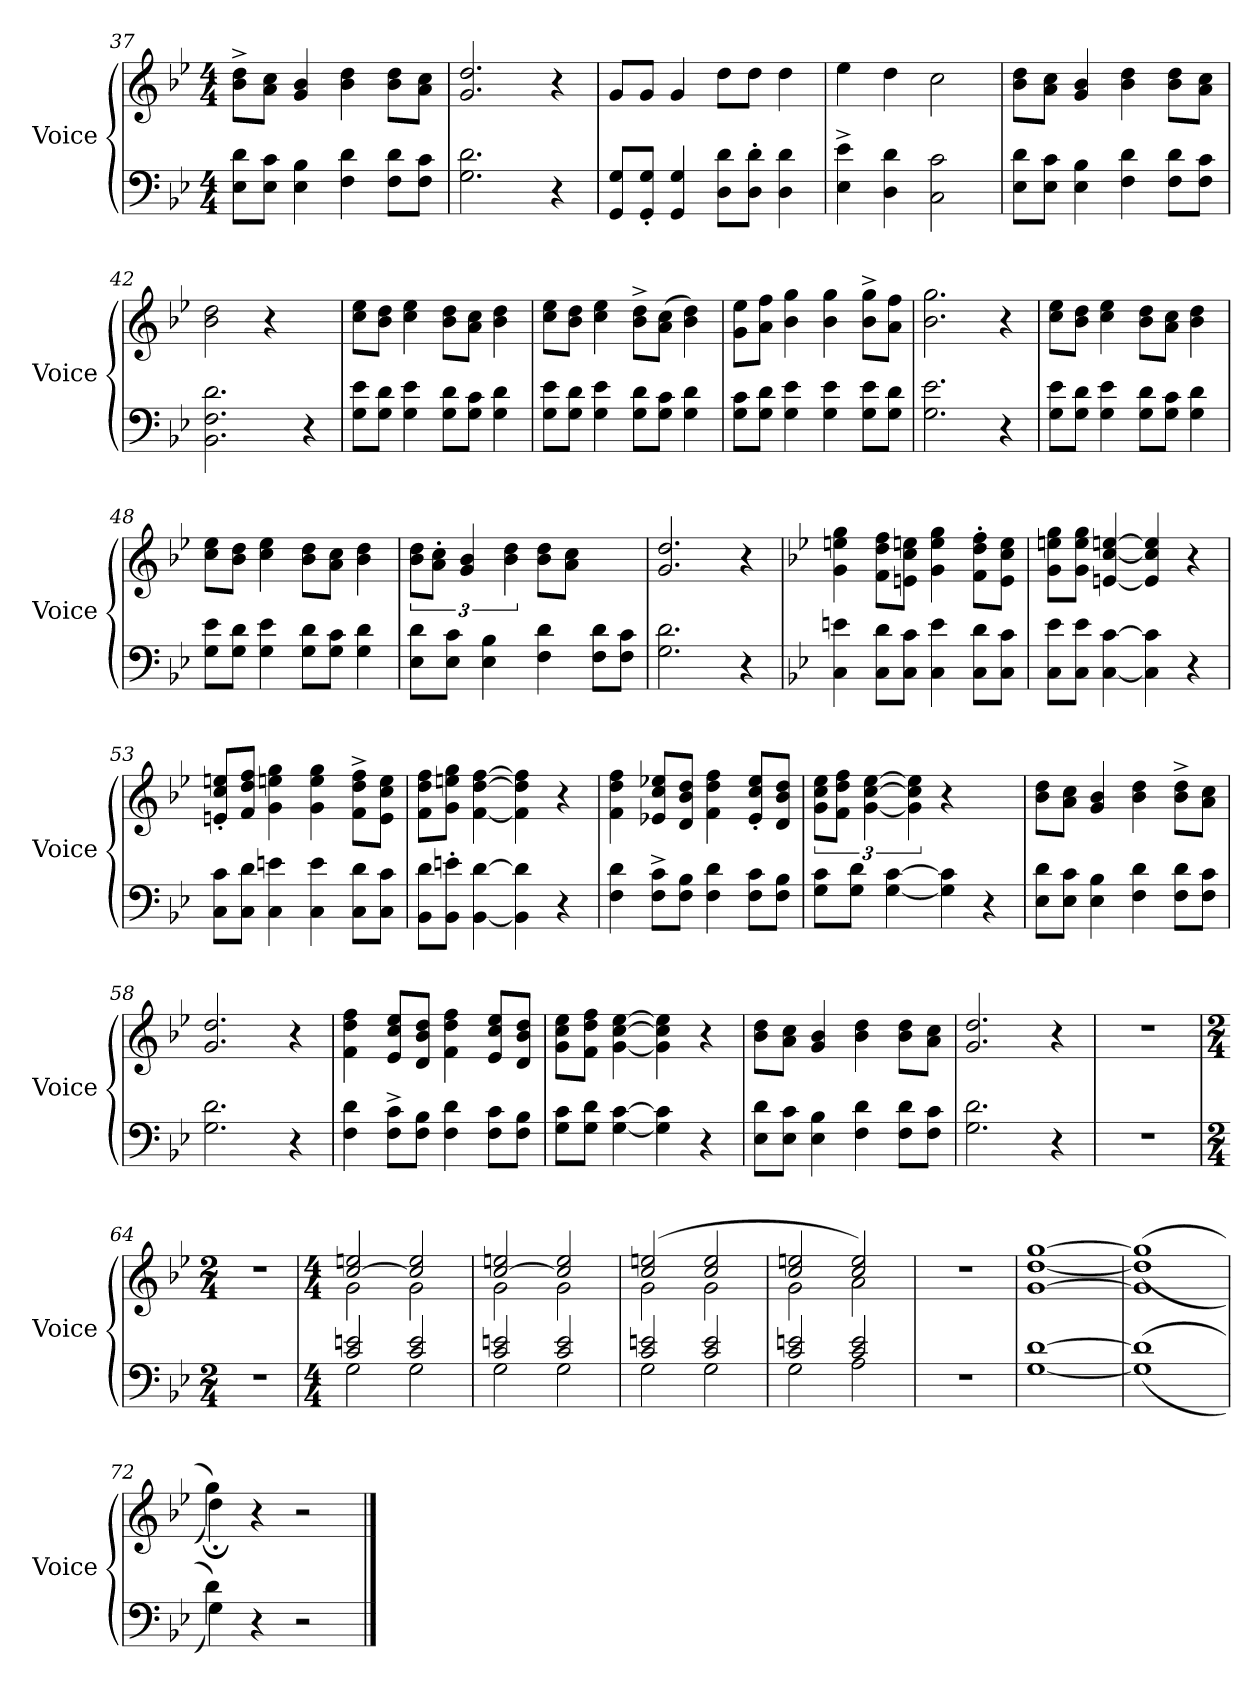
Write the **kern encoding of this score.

**kern	**kern
*part2	*part1
*staff2	*staff1
*I"Voice	*I"Voice
*I'Voice	*I'Voice
*clefF4	*clefG2
*k[b-e-]	*k[b-e-]
*M4/4	*M4/4
=37	=37
8E-\ 8d\L	8b-\^< 8dd\^<L
8E-\ 8c\J	8a\ 8cc\J
4E-\ 4B-\	4g/ 4b-/
4F\ 4d\	4b-\ 4dd\
8F\ 8d\L	8b-\ 8dd\L
8F\ 8c\J	8a\ 8cc\J
=38	=38
2.G\ 2.d\	2.g/ 2.dd/
4r	4r
!!LO:LB:g=z
=39	=39
8GG/ 8G/L	8g/L
8GG/'> 8G/'>J	8g/J
4GG/ 4G/	4g/
8D\ 8d\L	8dd\L
8D\'> 8d\'>J	8dd\J
4D\ 4d\	4dd\
=40	=40
4E-\^> 4e-\^>	4ee-\
4D\ 4d\	4dd\
2C\ 2c\	2cc\
=41	=41
8E-\ 8d\L	8b-\ 8dd\L
8E-\ 8c\J	8a\ 8cc\J
4E-\ 4B-\	4g/ 4b-/
4F\ 4d\	4b-\ 4dd\
8F\ 8d\L	8b-\ 8dd\L
8F\ 8c\J	8a\ 8cc\J
=42	=42
2.BB-\ 2.F\ 2.d\	2b-\ 2dd\
.	4r
4r	4ryy
!!LO:LB:g=z
=43	=43
8G\ 8e-\L	8cc\ 8ee-\L
8G\ 8d\J	8b-\ 8dd\J
4G\ 4e-\	4cc\ 4ee-\
8G\ 8d\L	8b-\ 8dd\L
8G\ 8c\J	8a\ 8cc\J
4G\ 4d\	4b-\ 4dd\
=44	=44
8G\ 8e-\L	8cc\ 8ee-\L
8G\ 8d\J	8b-\ 8dd\J
4G\ 4e-\	4cc\ 4ee-\
8G\ 8d\L	8b-\^< 8dd\^<L
8G\ 8c\J	(<8a\ 8cc\J
4G\ 4d\	4b-\ 4dd\)
=45	=45
8G\ 8c\L	8g\ 8ee-\L
8G\ 8d\J	8a\ 8ff\J
4G\ 4e-\	4b-\ 4gg\
4G\ 4e-\	4b-\ 4gg\
8G\ 8e-\L	8b-\^< 8gg\^<L
8G\ 8d\J	8a\ 8ff\J
=46	=46
2.G\ 2.e-\	2.b-\ 2.gg\
4r	4r
!!LO:LB:g=z
=47	=47
8G\ 8e-\L	8cc\ 8ee-\L
8G\ 8d\J	8b-\ 8dd\J
4G\ 4e-\	4cc\ 4ee-\
8G\ 8d\L	8b-\ 8dd\L
8G\ 8c\J	8a\ 8cc\J
4G\ 4d\	4b-\ 4dd\
=48	=48
8G\ 8e-\L	8cc\ 8ee-\L
8G\ 8d\J	8b-\ 8dd\J
4G\ 4e-\	4cc\ 4ee-\
8G\ 8d\L	8b-\ 8dd\L
8G\ 8c\J	8a\ 8cc\J
4G\ 4d\	4b-\ 4dd\
=49	=49
8E-\ 8d\L	12b-\ 12dd\L
.	12a\'< 12cc\'<J
8E-\ 8c\J	.
.	6g/ 6b-/
4E-\ 4B-\	.
.	6b-\ 6dd\
4F\ 4d\	8b-\ 8dd\L
.	8a\ 8cc\J
8F\ 8d\L	4ryy
8F\ 8c\J	.
=50	=50
2.G\ 2.d\	2.g/ 2.dd/
4r	4r
!!LO:PB:g=z
=51	=51
*k[b-e-]	*k[b-e-]
4C\ 4en\	4g\ 4een\ 4gg\
8C\ 8d\L	8f\ 8dd\ 8ff\L
8C\ 8c\J	8en\ 8cc\ 8een\J
4C\ 4e\	4g\ 4ee\ 4gg\
8C\ 8d\L	8f\'< 8dd\'< 8ff\'<L
8C\ 8c\J	8e\ 8cc\ 8ee\J
=52	=52
8C\ 8e-\L	8g\ 8een\ 8gg\L
8C\ 8e-\J	8g\ 8ee\ 8gg\J
[<4C\ [>4c\	[<4en/ [>4cc/ [>4een/
4C\] 4c\]	4e/] 4cc/] 4ee/]
4r	4r
=53	=53
8C\ 8c\L	8en/'< 8cc/'< 8een/'<L
8C\ 8d\J	8f/ 8dd/ 8ff/J
4C\ 4en\	4g\ 4een\ 4gg\
4C\ 4e\	4g\ 4ee\ 4gg\
8C\ 8d\L	8f\^< 8dd\^< 8ff\^<L
8C\ 8c\J	8e\ 8cc\ 8ee\J
=54	=54
8BB-\ 8d\L	8f\ 8dd\ 8ff\L
8BB-\'> 8en\'>J	8g\ 8een\ 8gg\J
[<4BB-\ [>4d\	[<4f\ [>4dd\ [>4ff\
4BB-\] 4d\]	4f\] 4dd\] 4ff\]
4r	4r
!!LO:LB:g=z
=55	=55
4F\ 4d\	4f\ 4dd\ 4ff\
8F\^> 8c\^>L	8e-X/ 8cc/ 8ee-X/L
8F\ 8B-\J	8d/ 8b-/ 8dd/J
4F\ 4d\	4f\ 4dd\ 4ff\
8F\ 8c\L	8e-/'< 8cc/'< 8ee-/'<L
8F\ 8B-\J	8d/ 8b-/ 8dd/J
=56	=56
8G\ 8c\L	12g\ 12cc\ 12ee-\L
.	12f\ 12dd\ 12ff\J
8G\ 8d\J	.
.	[<6g\ [>6cc\ [>6ee-\
[<4G\ [>4c\	.
.	6g\] 6cc\] 6ee-\]
4G\] 4c\]	4r
4r	4ryy
=57	=57
8E-\ 8d\L	8b-\ 8dd\L
8E-\ 8c\J	8a\ 8cc\J
4E-\ 4B-\	4g/ 4b-/
4F\ 4d\	4b-\ 4dd\
8F\ 8d\L	8b-\^< 8dd\^<L
8F\ 8c\J	8a\ 8cc\J
=58	=58
2.G\ 2.d\	2.g/ 2.dd/
4r	4r
!!LO:LB:g=z
=59	=59
4F\ 4d\	4f\ 4dd\ 4ff\
8F\^> 8c\^>L	8e-/ 8cc/ 8ee-/L
8F\ 8B-\J	8d/ 8b-/ 8dd/J
4F\ 4d\	4f\ 4dd\ 4ff\
8F\ 8c\L	8e-/ 8cc/ 8ee-/L
8F\ 8B-\J	8d/ 8b-/ 8dd/J
=60	=60
8G\ 8c\L	8g\ 8cc\ 8ee-\L
8G\ 8d\J	8f\ 8dd\ 8ff\J
[<4G\ [>4c\	[<4g\ [>4cc\ [>4ee-\
4G\] 4c\]	4g\] 4cc\] 4ee-\]
4r	4r
=61	=61
8E-\ 8d\L	8b-\ 8dd\L
8E-\ 8c\J	8a\ 8cc\J
4E-\ 4B-\	4g/ 4b-/
4F\ 4d\	4b-\ 4dd\
8F\ 8d\L	8b-\ 8dd\L
8F\ 8c\J	8a\ 8cc\J
=62	=62
2.G\ 2.d\	2.g/ 2.dd/
4r	4r
!!LO:LB:g=z
=63	=63
1rF	1rdd
=64	=64
*M2/4	*M2/4
2rF	2rdd
=65	=65
*M4/4	*M4/4
*^	*^
2c/ 2en/	2G\	[<2cc/ 2een/	2g\
2c/ 2e/	2G\	2cc/] 2ee/	2g\
=66	=66	=66	=66
2c/ 2en/	2G\	[<2cc/ 2een/	2g\
2c/ 2e/	2G\	2cc/] 2ee/	2g\
=67	=67	=67	=67
2c/ 2en/	2G\	(<2cc/ 2een/	2g\
2c/ 2e/	2G\	2cc/ 2ee/	2g\
=68	=68	=68	=68
2c/ 2en/	2G\	2cc/ 2een/	2g\
2c/ 2e/	2A\	2cc/ 2ee/)	2a\
*v	*v	*	*
*	*v	*v
=69	=69
1rF	1rdd
=70	=70
*^	*^
*	*	*	*^
[>1d	[<1G	[>1gg	[>1dd	[<1g
=71	=71	=71	=71	=71
(>1d]	(<1G]	(>1gg]	(>1dd]	1g]
*	*	*	*v	*v
=72	=72	=72	=72
4d\)	4G\)	4gg\)	4dd;<\)
2.ryy	4r	2.ryy	4r
.	2r	.	2r
*v	*v	*	*
*	*v	*v
==	==
*-	*-
